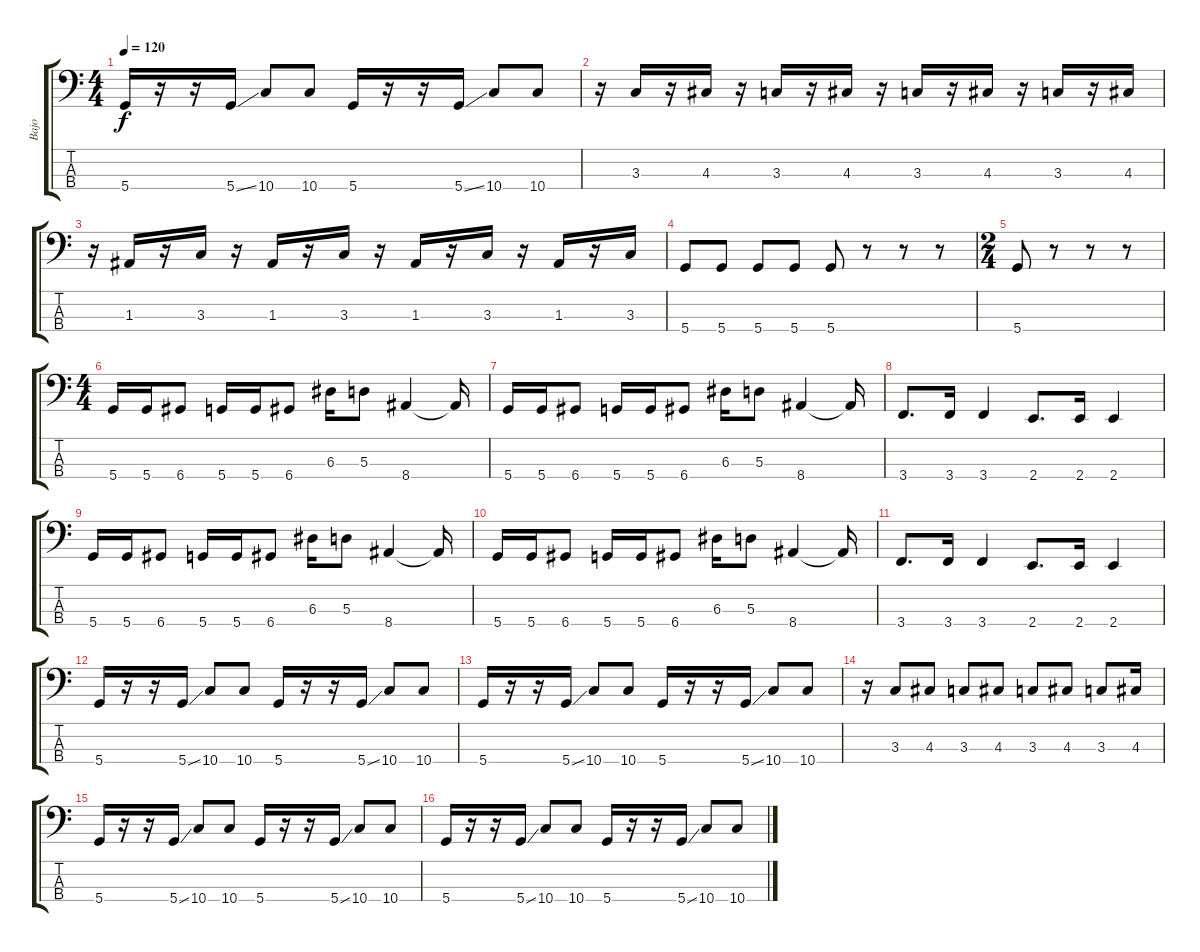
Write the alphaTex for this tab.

\track ("Bajo" "Bajo") {instrument electricbasspick}
\staff {score tabs}
\tuning (G2 D2 A1 D1) {hide}
\ts (4 4)
\tempo 120
\clef f4
\ks c
5.4.16{dy f} r.16 r.16 5.4{ss}.16 10.4.8 10.4.8 5.4.16 r.16 r.16 5.4{ss}.16 10.4.8 10.4.8 |
r.16 3.3.16 r.16 4.3.16 r.16 3.3.16 r.16 4.3.16 r.16 3.3.16 r.16 4.3.16 r.16 3.3.16 r.16 4.3.16 |
r.16 1.3.16 r.16 3.3.16 r.16 1.3.16 r.16 3.3.16 r.16 1.3.16 r.16 3.3.16 r.16 1.3.16 r.16 3.3.16 |
5.4.8 5.4.8 5.4.8 5.4.8 5.4.8 r.8 r.8 r.8 |
\ts (2 4)
5.4.8 r.8 r.8 r.8 |
\ts (4 4)
5.4.16 5.4.16 6.4.8 5.4.16 5.4.16 6.4.8 6.3.16 5.3.8 8.4.4 8.4{t}.16 |
5.4.16 5.4.16 6.4.8 5.4.16 5.4.16 6.4.8 6.3.16 5.3.8 8.4.4 8.4{t}.16 |
3.4.8{d} 3.4.16 3.4.4 2.4.8{d} 2.4.16 2.4.4 |
5.4.16 5.4.16 6.4.8 5.4.16 5.4.16 6.4.8 6.3.16 5.3.8 8.4.4 8.4{t}.16 |
5.4.16 5.4.16 6.4.8 5.4.16 5.4.16 6.4.8 6.3.16 5.3.8 8.4.4 8.4{t}.16 |
3.4.8{d} 3.4.16 3.4.4 2.4.8{d} 2.4.16 2.4.4 |
5.4.16 r.16 r.16 5.4{ss}.16 10.4.8 10.4.8 5.4.16 r.16 r.16 5.4{ss}.16 10.4.8 10.4.8 |
5.4.16 r.16 r.16 5.4{ss}.16 10.4.8 10.4.8 5.4.16 r.16 r.16 5.4{ss}.16 10.4.8 10.4.8 |
r.16 3.3.8 4.3.8 3.3.8 4.3.8 3.3.8 4.3.8 3.3.8 4.3.16 |
5.4.16 r.16 r.16 5.4{ss}.16 10.4.8 10.4.8 5.4.16 r.16 r.16 5.4{ss}.16 10.4.8 10.4.8 |
5.4.16 r.16 r.16 5.4{ss}.16 10.4.8 10.4.8 5.4.16 r.16 r.16 5.4{ss}.16 10.4.8 10.4.8
